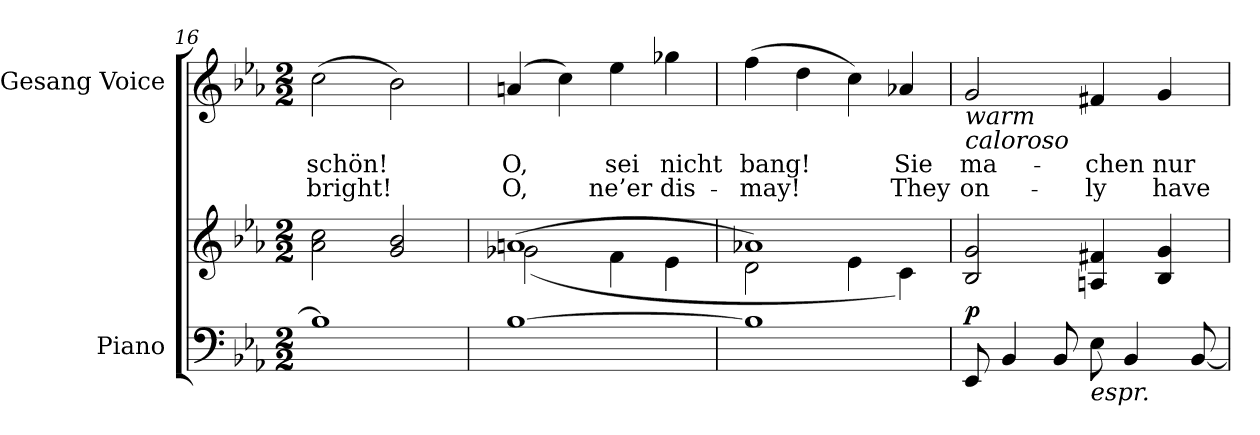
**kern	**kern	**dynam	**kern	**text	**text
*part2	*part2	*part2	*part1	*part1	*part1
*staff3	*staff2	*staff2/3	*staff1	*staff1	*staff1
*I"Piano	*	*	*I"Gesang Voice	*	*
*I'Pno	*	*	*	*	*
*clefF4	*clefG2	*	*clefG2	*	*
*k[b-e-a-]	*k[b-e-a-]	*	*k[b-e-a-]	*	*
*M2/2	*M2/2	*	*M2/2	*	*
=16	=16	=16	=16	=16	=16
!	!	!	!	!LO:LY:b	!LO:LY:b
1B-]	2a-\ 2cc\	.	(2cc\	schön!	bright!
.	2g/ 2b-/	.	2b-\)	.	.
=17	=17	=17	=17	=17	=17
*	*^	*	*	*	*
!	!	!	!	!	!LO:LY:b	!LO:LY:b
[1B-	(1an	(2g-X\	.	(4an/	O,	O,
.	.	.	.	4cc\)	.	.
!	!	!	!	!	!LO:LY:b	!LO:LY:b
.	.	4f\	.	4ee-\	sei	ne’er
!	!	!	!	!	!LO:LY:b	!LO:LY:b
.	.	4e-\	.	4gg-X\	nicht	dis-
=18	=18	=18	=18	=18	=18	=18
!	!	!	!	!	!LO:LY:b	!LO:LY:b
1B-]	1a-X)	2d\	.	(4ff\	bang!	-may!
.	.	.	.	4dd\	.	.
.	.	4e-\	.	4cc\)	.	.
!	!	!	!	!	!LO:LY:b	!LO:LY:b
.	.	4c\)	.	4a-X/	Sie	They
!!LO:LB:g=z
=19	=19	=19	=19	=19	=19	=19
!	!	!	!	!LO:TX:b:i:t=warm	!	!
!	!	!	!	!LO:TX:b:i:t=caloroso	!	!
!	!	!	!LO:DY:a=2	!	!LO:LY:b	!LO:LY:b
*	*v	*v	*	*	*	*
8EE-/	2B-/ 2g/	p	2g/	ma-	on-
4BB-/	.	.	.	.	.
8BB-/	.	.	.	.	.
!LO:TX:b:i:t=espr.	!	!	!	!	!
!	!	!	!	!LO:LY:b	!LO:LY:b
8E-\	4An/ 4f#X/	.	4f#X/	-chen	-ly
4BB-/	.	.	.	.	.
!	!	!	!	!LO:LY:b	!LO:LY:b
.	4B-/ 4g/	.	4g/	nur	have
[8BB-/	.	.	.	.	.
=	=	=	=	=	=
*-	*-	*-	*-	*-	*-
